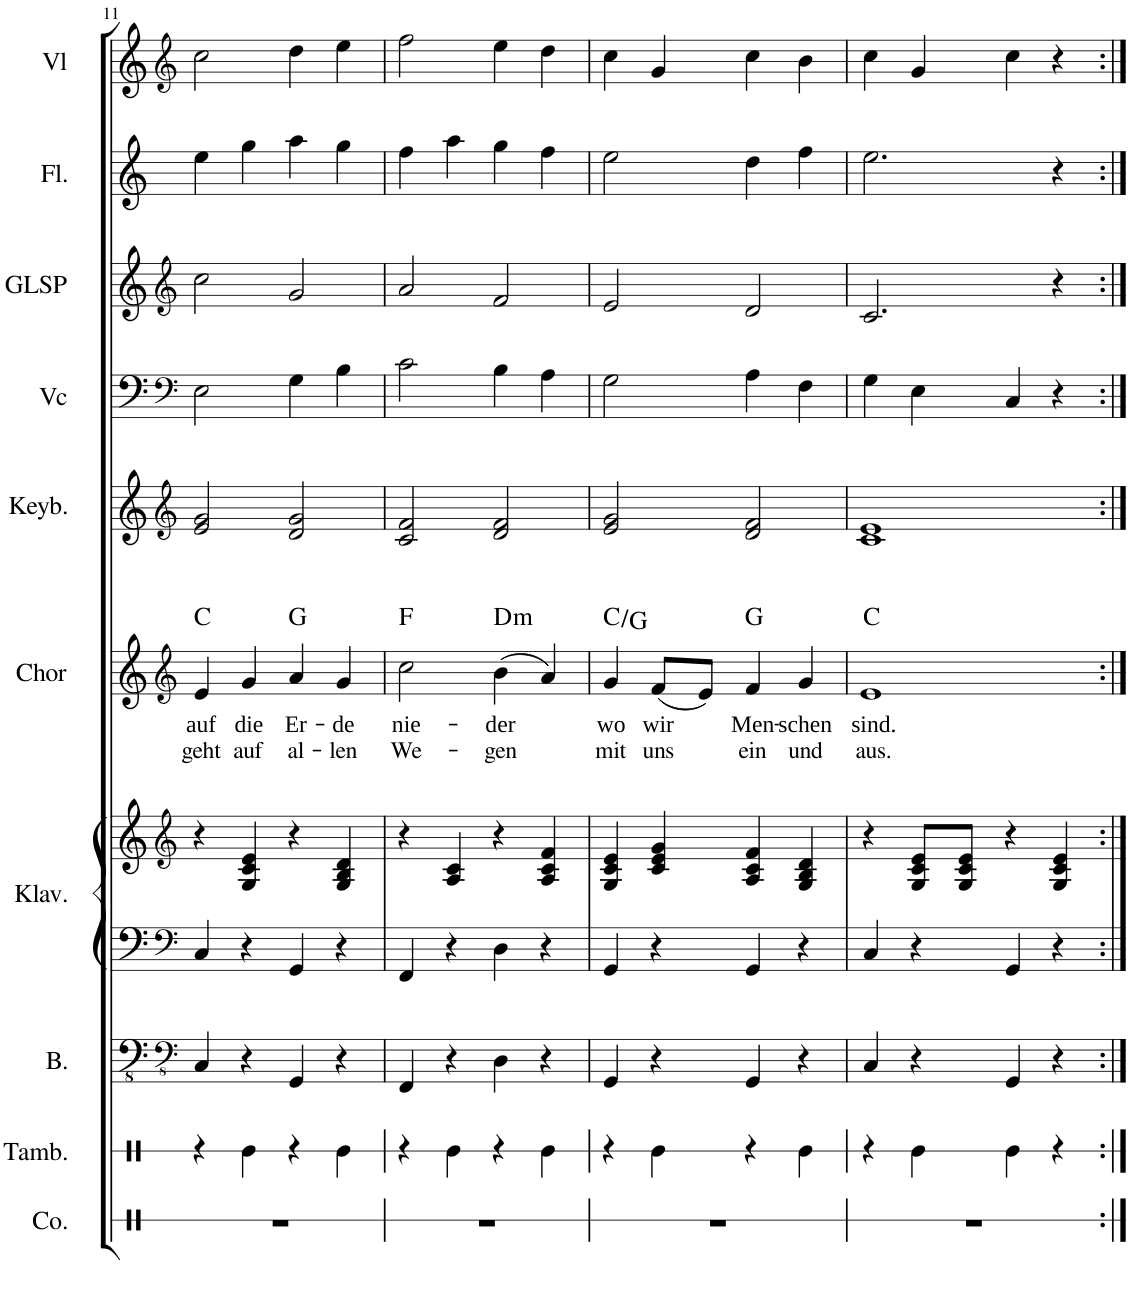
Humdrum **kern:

**kern	**kern	**kern	**kern	**kern	**kern	**text	**text	**harte	**kern	**kern	**kern	**kern	**kern
*part10	*part9	*part8	*part7	*part7	*part6	*part6	*part6	*part6	*part5	*part4	*part3	*part2	*part1
*staff11	*staff10	*staff9	*staff8	*staff7	*staff6	*staff6	*staff6	*	*staff5	*staff4	*staff3	*staff2	*staff1
*I"Congas	*I"Tamburin	*I"Bass	*I"Klavier	*	*I"Chor	*	*	*	*I"Keyboard	*I"Violoncello	*I"Glockenspiel	*I"Flöte	*I"Violine
*I'Co.	*I'Tamb.	*I'B.	*I'Klav.	*	*I'Chor	*	*	*	*I'Keyb.	*I'Vc	*I'GLSP	*I'Fl.	*I'Vl
!!LO:PB:g=z
*clefX	*clefX	*clefFv4	*clefF4	*clefG2	*clefG2	*	*	*	*clefG2	*clefF4	*clefG2	*clefG2	*clefG2
*	*	*	*	*	*	*	*	*	*	*	*Trd-7c-12	*	*
*k[]	*k[]	*k[]	*k[]	*k[]	*k[]	*	*	*	*k[]	*k[]	*k[]	*k[]	*k[]
*M4/4	*M4/4	*M4/4	*M4/4	*M4/4	*M4/4	*	*	*	*M4/4	*M4/4	*M4/4	*M4/4	*M4/4
=11	=11	=11	=11	=11	=11	=11	=11	=11	=11	=11	=11	=11	=11
!	!	!	!	!	!	!LO:LY:b	!LO:LY:b	!	!	!	!	!	!
1r	4r	4CC/	4C/	4r	4e/	auf	geht	C:maj	2e/ 2g/	2E\	2cc\	4ee\	2cc\
!	!	!	!	!	!	!LO:LY:b	!LO:LY:b	!	!	!	!	!	!
.	4Re\	4r	4r	4G/ 4c/ 4e/	4g/	die	auf	.	.	.	.	4gg\	.
!	!	!	!	!	!	!LO:LY:b	!LO:LY:b	!	!	!	!	!	!
.	4r	4GGG/	4GG/	4r	4a/	Er-	al-	G:maj	2d/ 2g/	4G\	2g/	4aa\	4dd\
!	!	!	!	!	!	!LO:LY:b	!LO:LY:b	!	!	!	!	!	!
.	4Re\	4r	4r	4G/ 4B/ 4d/	4g/	-de	-len	.	.	4B\	.	4gg\	4ee\
=12	=12	=12	=12	=12	=12	=12	=12	=12	=12	=12	=12	=12	=12
!	!	!	!	!	!	!LO:LY:b	!LO:LY:b	!	!	!	!	!	!
1r	4r	4FFF/	4FF/	4r	2cc\	nie-	We-	F:maj	2c/ 2f/	2c\	2a/	4ff\	2ff\
.	4Re\	4r	4r	4A/ 4c/	.	.	.	.	.	.	.	4aa\	.
!	!	!	!	!	!	!LO:LY:b	!LO:LY:b	!LO:H:kt=m	!	!	!	!	!
.	4r	4DD\	4D\	4r	(4b\	-der	-gen	D:min	2d/ 2f/	4B\	2f/	4gg\	4ee\
.	4Re\	4r	4r	4A/ 4c/ 4f/	4a/)	.	.	.	.	4A\	.	4ff\	4dd\
=13	=13	=13	=13	=13	=13	=13	=13	=13	=13	=13	=13	=13	=13
!	!	!	!	!	!	!LO:LY:b	!LO:LY:b	!	!	!	!	!	!
1r	4r	4GGG/	4GG/	4G/ 4c/ 4e/	4g/	wo	mit	C:maj/5	2e/ 2g/	2G\	2e/	2ee\	4cc\
!	!	!	!	!	!	!LO:LY:b	!LO:LY:b	!	!	!	!	!	!
.	4Re\	4r	4r	4c/ 4e/ 4g/	(8f/L	wir	uns	.	.	.	.	.	4g/
.	.	.	.	.	8e/J)	.	.	.	.	.	.	.	.
!	!	!	!	!	!	!LO:LY:b	!LO:LY:b	!	!	!	!	!	!
.	4r	4GGG/	4GG/	4A/ 4c/ 4f/	4f/	Men-	ein	G:maj	2d/ 2f/	4A\	2d/	4dd\	4cc\
!	!	!	!	!	!	!LO:LY:b	!LO:LY:b	!	!	!	!	!	!
.	4Re\	4r	4r	4G/ 4B/ 4d/	4g/	-schen	und	.	.	4F\	.	4ff\	4b\
=14	=14	=14	=14	=14	=14	=14	=14	=14	=14	=14	=14	=14	=14
!	!	!	!	!	!	!LO:LY:b	!LO:LY:b	!	!	!	!	!	!
1r	4r	4CC/	4C/	4r	1e	sind.	aus.	C:maj	1c 1e	4G\	2.c/	2.ee\	4cc\
.	4Re\	4r	4r	8G/ 8c/ 8e/L	.	.	.	.	.	4E\	.	.	4g/
.	.	.	.	8G/ 8c/ 8e/J	.	.	.	.	.	.	.	.	.
.	4Re\	4GGG/	4GG/	4r	.	.	.	.	.	4C/	.	.	4cc\
.	4r	4r	4r	4G/ 4c/ 4e/	.	.	.	.	.	4r	4r	4r	4r
=:|!	=:|!	=:|!	=:|!	=:|!	=:|!	=:|!	=:|!	=:|!	=:|!	=:|!	=:|!	=:|!	=:|!
*-	*-	*-	*-	*-	*-	*-	*-	*-	*-	*-	*-	*-	*-
